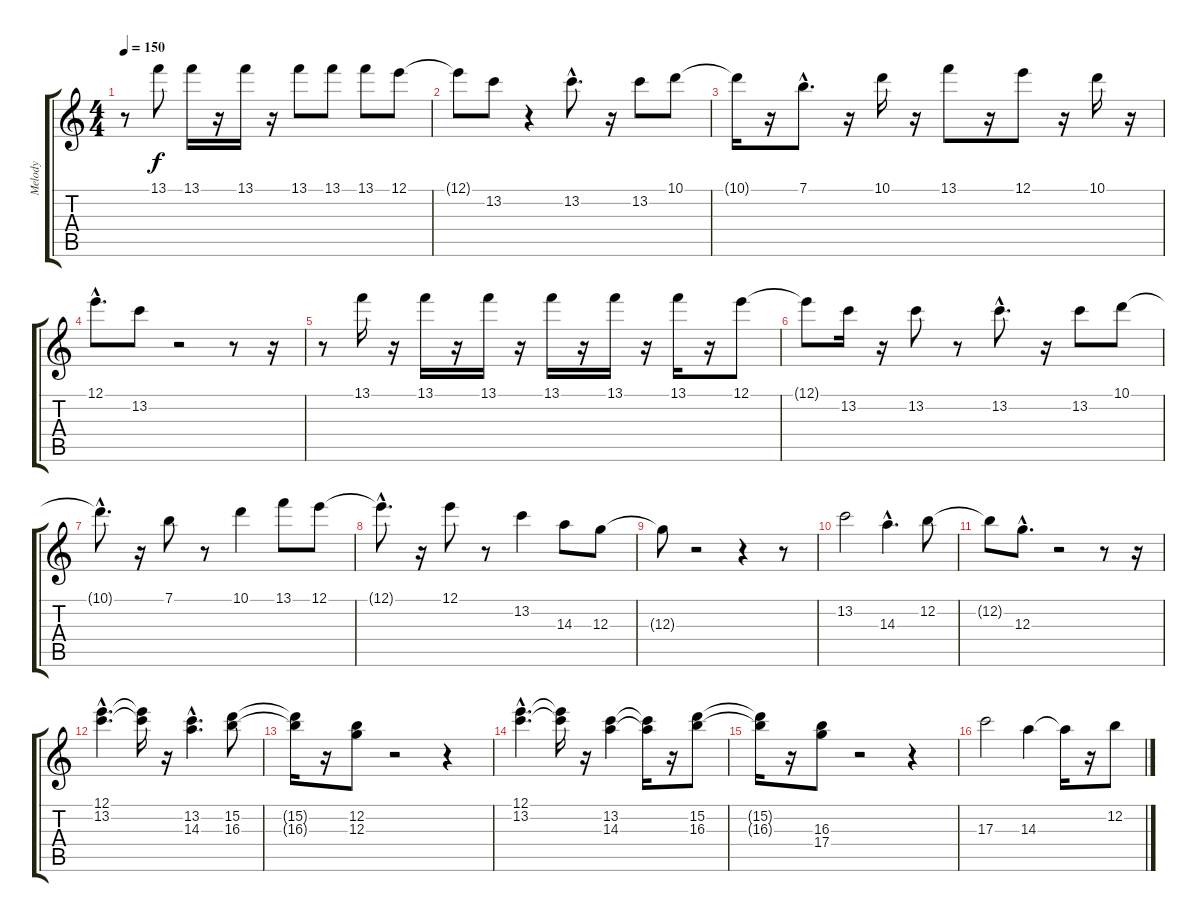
\track ("Melody" "Melody") {instrument acousticguitarnylon}
\staff {score tabs}
\tuning (E4 B3 G3 D3 A2 E2) {hide}
\ts (4 4)
\tempo 150
\clef g2
\ks c
r.8{dy f} 13.1.8 13.1.16 r.16 13.1.16 r.16 13.1.8 13.1.8 13.1.8 12.1.8 |
12.1{t}.8 13.2.8 r.4 13.2{hac}.8{d} r.16 13.2.8 10.1.8 |
10.1{t}.16 r.16 7.1{hac}.8{d} r.16 10.1.16 r.16 13.1.8 r.16 12.1.8 r.16 10.1.16 r.16 |
12.1{hac}.8{d} 13.2.8 r.2 r.8 r.16 |
r.8 13.1.16 r.16 13.1.16 r.16 13.1.16 r.16 13.1.16 r.16 13.1.16 r.16 13.1.16 r.16 12.1.8 |
12.1{t}.8 13.2.16 r.16 13.2.8 r.8 13.2{hac}.8{d} r.16 13.2.8 10.1.8 |
10.1{hac t}.8{d} r.16 7.1.8 r.8 10.1.4 13.1.8 12.1.8 |
12.1{hac t}.8{d} r.16 12.1.8 r.8 13.2.4 14.3.8 12.3.8 |
12.3{t}.8 r.2 r.4 r.8 |
13.2.2 14.3{hac}.4{d} 12.2.8 |
12.2{t}.8 12.3{hac}.8{d} r.2 r.8 r.16 |
(12.1{hac} 13.2{hac}).4{d} (12.1{t} 13.2{t}).16 r.16 (13.2{hac} 14.3{hac}).4{d} (15.2 16.3).8 |
(15.2{t} 16.3{t}).16 r.16 (12.2 12.3).8 r.2 r.4 |
(12.1{hac} 13.2{hac}).4{d} (12.1{t} 13.2{t}).16 r.16 (13.2 14.3).4 (13.2{t} 14.3{t}).16 r.16 (15.2 16.3).8 |
(15.2{t} 16.3{t}).16 r.16 (16.3 17.4).8 r.2 r.4 |
17.3.2 14.3.4 14.3{t}.16 r.16 12.2.8
